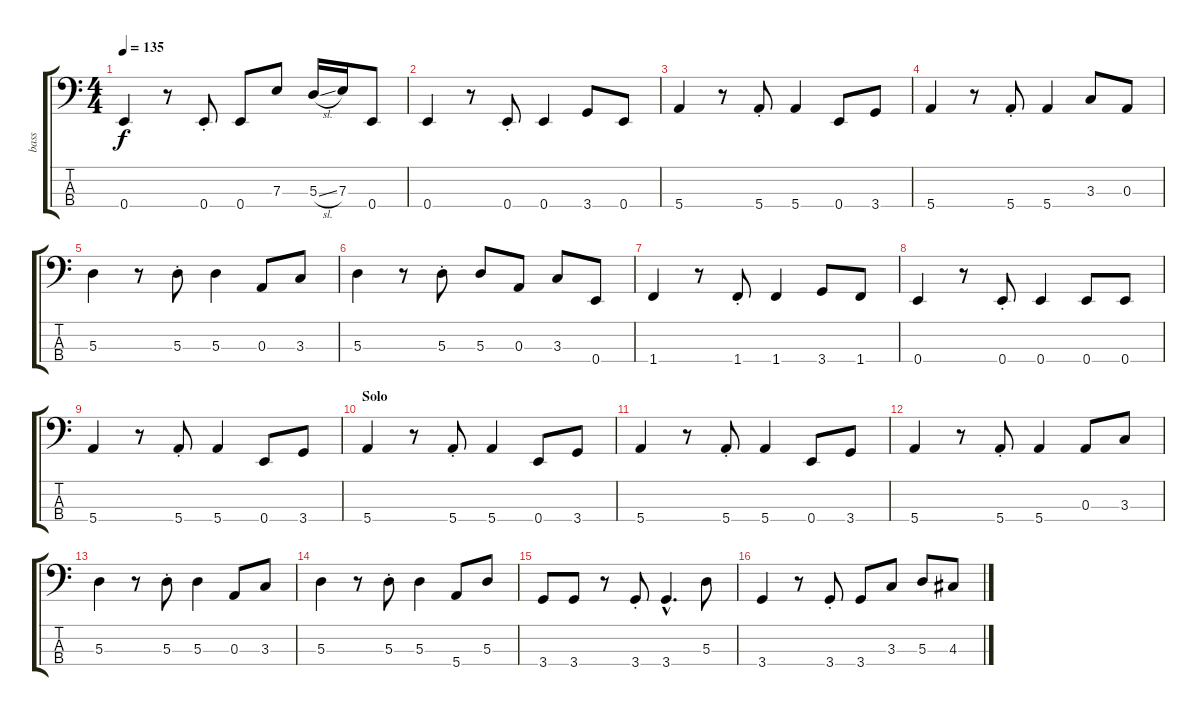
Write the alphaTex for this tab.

\track ("bass" "bass") {instrument electricbassfinger}
\staff {score tabs}
\tuning (G2 D2 A1 E1) {hide}
\ts (4 4)
\tempo 135
\clef f4
\ks c
0.4.4{dy f} r.8 0.4{st}.8 0.4.8 7.3.8 5.3{sl}.16 7.3.16 0.4.8 |
0.4.4 r.8 0.4{st}.8 0.4.4 3.4.8 0.4.8 |
5.4.4 r.8 5.4{st}.8 5.4.4 0.4.8 3.4.8 |
5.4.4 r.8 5.4{st}.8 5.4.4 3.3.8 0.3.8 |
5.3.4 r.8 5.3{st}.8 5.3.4 0.3.8 3.3.8 |
5.3.4 r.8 5.3{st}.8 5.3.8 0.3.8 3.3.8 0.4.8 |
1.4.4 r.8 1.4{st}.8 1.4.4 3.4.8 1.4.8 |
0.4.4 r.8 0.4{st}.8 0.4.4 0.4.8 0.4.8 |
5.4.4 r.8 5.4{st}.8 5.4.4 0.4.8 3.4.8 |
\section ("" "Solo")
5.4.4 r.8 5.4{st}.8 5.4.4 0.4.8 3.4.8 |
5.4.4 r.8 5.4{st}.8 5.4.4 0.4.8 3.4.8 |
5.4.4 r.8 5.4{st}.8 5.4.4 0.3.8 3.3.8 |
5.3.4 r.8 5.3{st}.8 5.3.4 0.3.8 3.3.8 |
5.3.4 r.8 5.3{st}.8 5.3.4 5.4.8 5.3.8 |
3.4.8 3.4.8 r.8 3.4{st}.8 3.4{hac}.4{d} 5.3.8 |
3.4.4 r.8 3.4{st}.8 3.4.8 3.3.8 5.3.8 4.3.8
